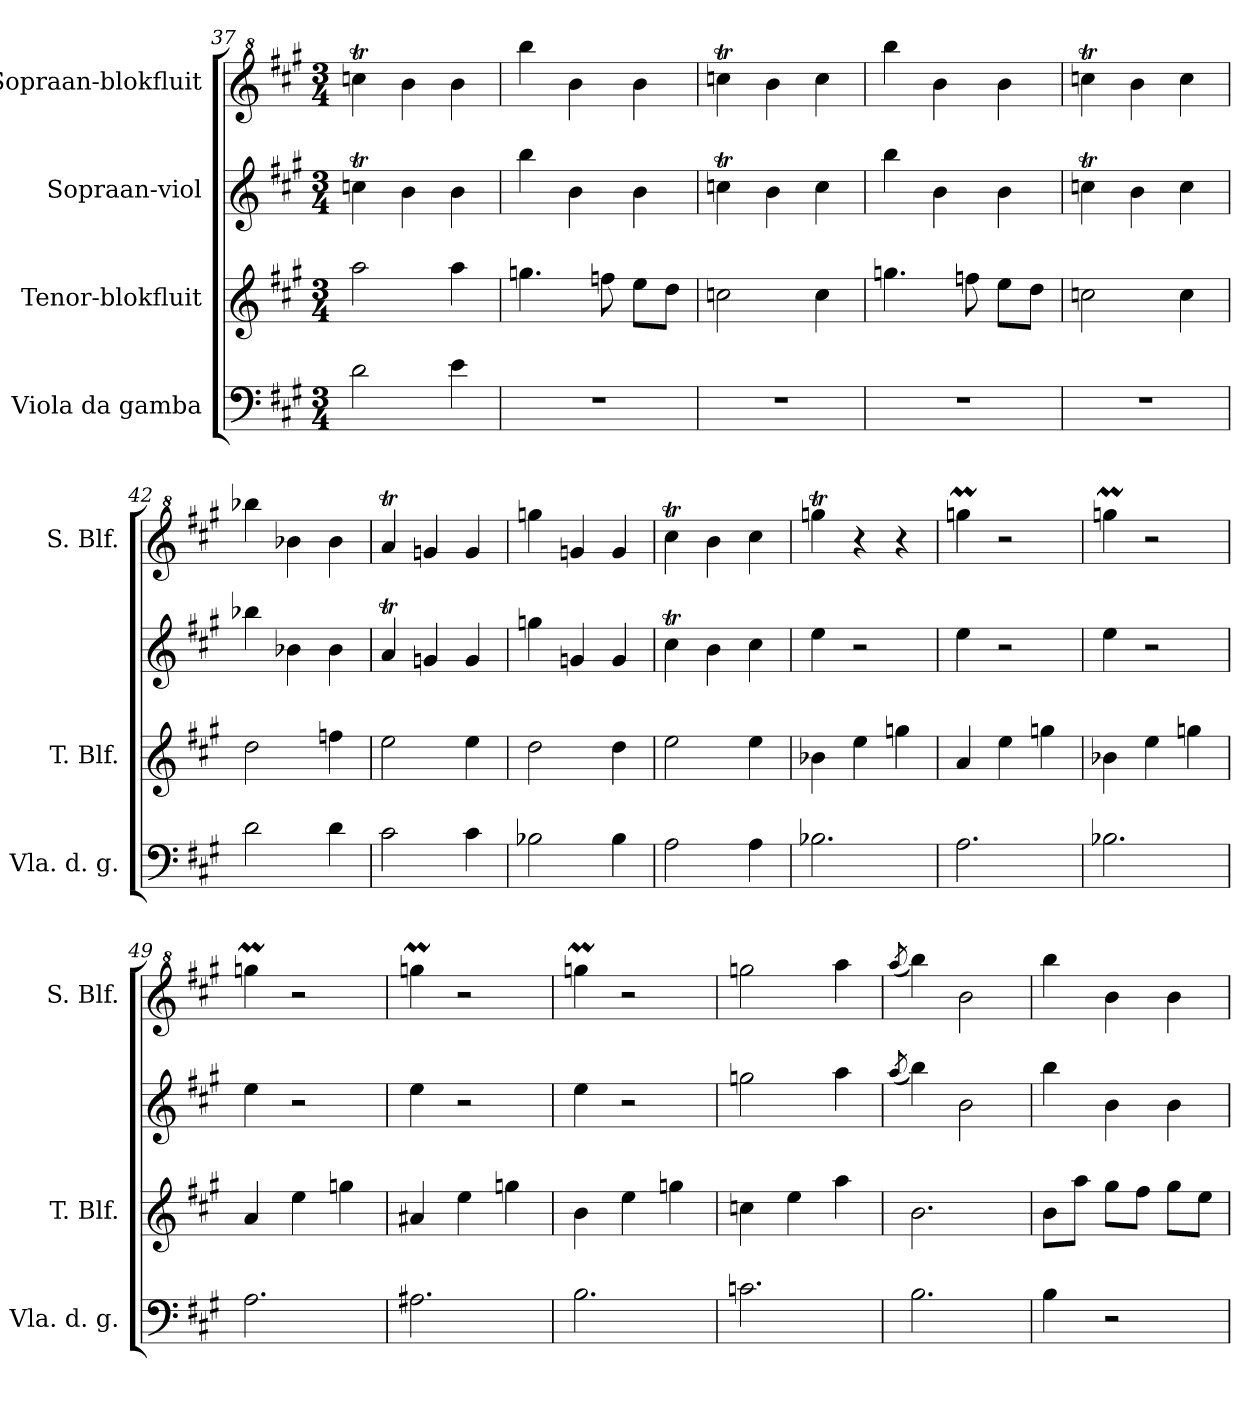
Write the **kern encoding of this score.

**kern	**kern	**kern	**kern
*part4	*part3	*part2	*part1
*staff4	*staff3	*staff2	*staff1
*I"Viola da gamba	*I"Tenor-blokfluit	*I"Sopraan-viol	*I"Sopraan-blokfluit
*I'Vla. d. g.	*I'T. Blf.	*	*I'S. Blf.
*clefF4	*clefG2	*clefG2	*clefG^2
*k[f#c#g#]	*k[f#c#g#]	*k[f#c#g#]	*k[f#c#g#]
*M3/4	*M3/4	*M3/4	*M3/4
=37	=37	=37	=37
2d\	2aa\	4ccnT\	4cccnT\
.	.	4b\	4bb\
4e\	4aa\	4b\	4bb\
=38	=38	=38	=38
2.r	4.ggn\	4bb\	4bbb\
.	.	4b\	4bb\
.	8ffn\	.	.
.	8ee\L	4b\	4bb\
.	8dd\J	.	.
!!LO:LB:g=z
=39	=39	=39	=39
2.r	2ccn\	4ccnT\	4cccnT\
.	.	4b\	4bb\
.	4cc\	4cc\	4ccc\
=40	=40	=40	=40
2.r	4.ggn\	4bb\	4bbb\
.	.	4b\	4bb\
.	8ffn\	.	.
.	8ee\L	4b\	4bb\
.	8dd\J	.	.
=41	=41	=41	=41
2.r	2ccn\	4ccnT\	4cccnT\
.	.	4b\	4bb\
.	4cc\	4cc\	4ccc\
=42	=42	=42	=42
2d\	2dd\	4bb-X\	4bbb-X\
.	.	4b-X\	4bb-X\
4d\	4ffn\	4b-\	4bb-\
=43	=43	=43	=43
2c#\	2ee\	4aT/	4aaT/
.	.	4gn/	4ggn/
4c#\	4ee\	4g/	4gg/
=44	=44	=44	=44
2B-X\	2dd\	4ggn\	4gggn\
.	.	4gn/	4ggn/
4B-\	4dd\	4g/	4gg/
=45	=45	=45	=45
2A\	2ee\	4cc#t\	4ccc#t\
.	.	4b\	4bb\
4A\	4ee\	4cc#\	4ccc#\
=46	=46	=46	=46
2.B-X\	4b-X\	4ee\	4gggnT\
.	4ee\	2r	4r
.	4ggn\	.	4r
=47	=47	=47	=47
2.A\	4a/	4ee\	4gggnM\
.	4ee\	2r	2r
.	4ggn\	.	.
!!LO:PB:g=z
=48	=48	=48	=48
2.B-X\	4b-X\	4ee\	4gggnM\
.	4ee\	2r	2r
.	4ggn\	.	.
=49	=49	=49	=49
2.A\	4a/	4ee\	4gggnM\
.	4ee\	2r	2r
.	4ggn\	.	.
=50	=50	=50	=50
2.A#X\	4a#X/	4ee\	4gggnM\
.	4ee\	2r	2r
.	4ggn\	.	.
=51	=51	=51	=51
2.B\	4b\	4ee\	4gggnM\
.	4ee\	2r	2r
.	4ggn\	.	.
=52	=52	=52	=52
2.cn\	4ccn\	2ggn\	2gggn\
.	4ee\	.	.
.	4aa\	4aa\	4aaa\
=53	=53	=53	=53
.	.	(8qaa/	(8qaaa/
2.B\	2.b\	4bb\)	4bbb\)
.	.	2b\	2bb\
=54	=54	=54	=54
4B\	8b\L	4bb\	4bbb\
.	8aa\J	.	.
2r	8gg#\L	4b\	4bb\
.	8ff#\J	.	.
.	8gg#\L	4b\	4bb\
.	8ee\J	.	.
=	=	=	=
*-	*-	*-	*-
